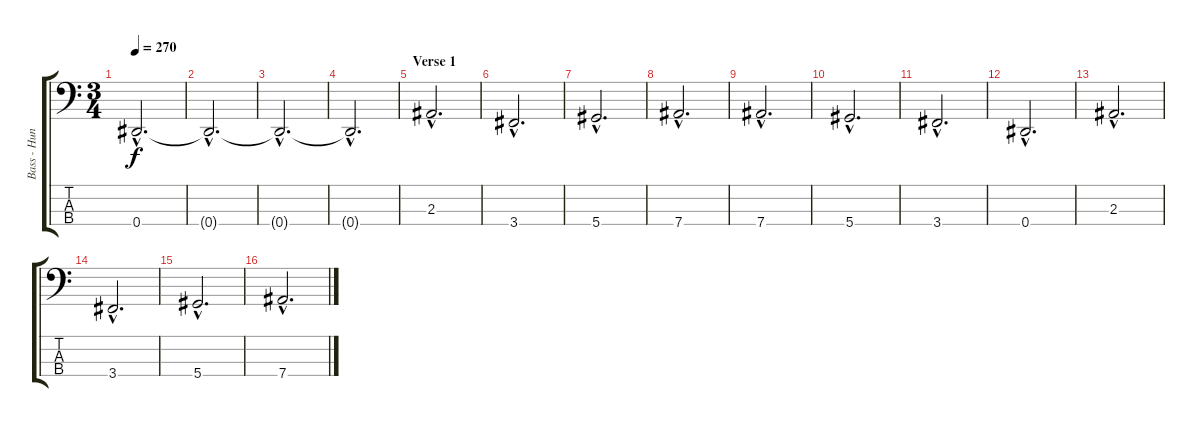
\track ("Bass - Hunter" "Bass - Hun") {instrument electricbasspick}
\staff {score tabs}
\tuning (Gb2 Db2 Ab1 Eb1) {hide}
\ts (3 4)
\tempo 270
\clef f4
\ks c
0.4{hac t}.2{d dy f} |
0.4{hac t}.2{d} |
0.4{hac t}.2{d} |
0.4{hac t}.2{d} |
\section ("" "Verse 1")
2.3{hac}.2{d} |
3.4{hac}.2{d} |
5.4{hac}.2{d} |
7.4{hac}.2{d} |
7.4{hac}.2{d} |
5.4{hac}.2{d} |
3.4{hac}.2{d} |
0.4{hac}.2{d} |
2.3{hac}.2{d} |
3.4{hac}.2{d} |
5.4{hac}.2{d} |
7.4{hac}.2{d}
